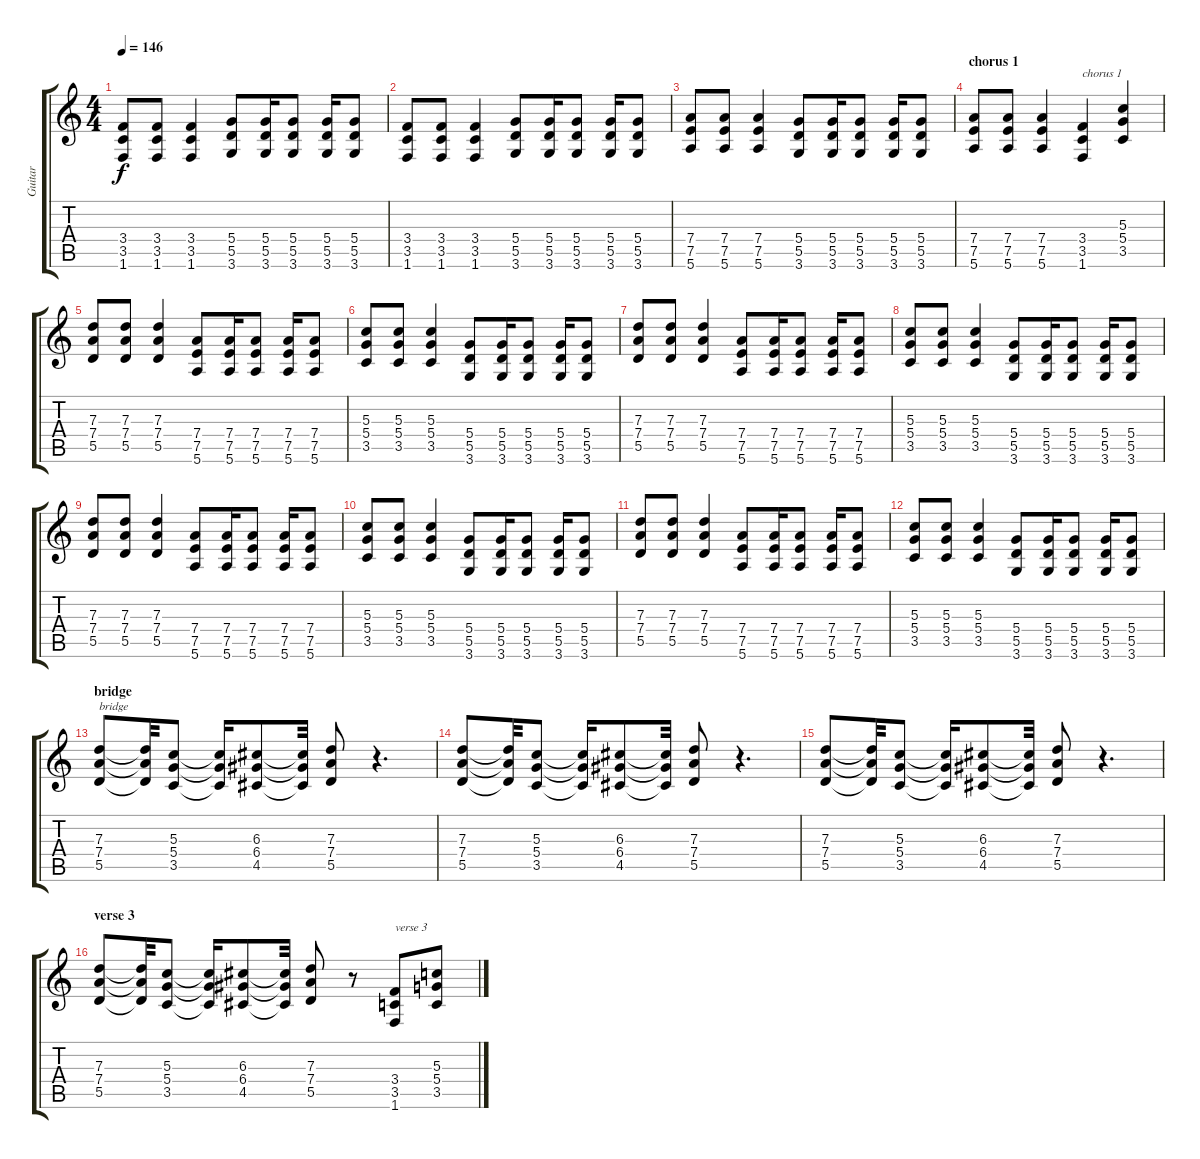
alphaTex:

\track ("Guitar" "Guitar") {instrument distortionguitar}
\staff {score tabs}
\tuning (E4 B3 G3 D3 A2 E2) {hide}
\ts (4 4)
\tempo 146
\clef g2
\ks c
(3.4 3.5 1.6).8{dy f} (3.4 3.5 1.6).8 (3.4 3.5 1.6).4 (5.4 5.5 3.6).8 (5.4 5.5 3.6).16 (5.4 5.5 3.6).8 (5.4 5.5 3.6).16 (5.4 5.5 3.6).8 |
(3.4 3.5 1.6).8 (3.4 3.5 1.6).8 (3.4 3.5 1.6).4 (5.4 5.5 3.6).8 (5.4 5.5 3.6).16 (5.4 5.5 3.6).8 (5.4 5.5 3.6).16 (5.4 5.5 3.6).8 |
(7.4 7.5 5.6).8 (7.4 7.5 5.6).8 (7.4 7.5 5.6).4 (5.4 5.5 3.6).8 (5.4 5.5 3.6).16 (5.4 5.5 3.6).8 (5.4 5.5 3.6).16 (5.4 5.5 3.6).8 |
\section ("" "chorus 1")
(7.4 7.5 5.6).8 (7.4 7.5 5.6).8 (7.4 7.5 5.6).4 (3.4 3.5 1.6).4{txt "chorus 1"} (5.3 5.4 3.5).4 |
(7.3 7.4 5.5).8 (7.3 7.4 5.5).8 (7.3 7.4 5.5).4 (7.4 7.5 5.6).8 (7.4 7.5 5.6).16 (7.4 7.5 5.6).8 (7.4 7.5 5.6).16 (7.4 7.5 5.6).8 |
(5.3 5.4 3.5).8 (5.3 5.4 3.5).8 (5.3 5.4 3.5).4 (5.4 5.5 3.6).8 (5.4 5.5 3.6).16 (5.4 5.5 3.6).8 (5.4 5.5 3.6).16 (5.4 5.5 3.6).8 |
(7.3 7.4 5.5).8 (7.3 7.4 5.5).8 (7.3 7.4 5.5).4 (7.4 7.5 5.6).8 (7.4 7.5 5.6).16 (7.4 7.5 5.6).8 (7.4 7.5 5.6).16 (7.4 7.5 5.6).8 |
(5.3 5.4 3.5).8 (5.3 5.4 3.5).8 (5.3 5.4 3.5).4 (5.4 5.5 3.6).8 (5.4 5.5 3.6).16 (5.4 5.5 3.6).8 (5.4 5.5 3.6).16 (5.4 5.5 3.6).8 |
(7.3 7.4 5.5).8 (7.3 7.4 5.5).8 (7.3 7.4 5.5).4 (7.4 7.5 5.6).8 (7.4 7.5 5.6).16 (7.4 7.5 5.6).8 (7.4 7.5 5.6).16 (7.4 7.5 5.6).8 |
(5.3 5.4 3.5).8 (5.3 5.4 3.5).8 (5.3 5.4 3.5).4 (5.4 5.5 3.6).8 (5.4 5.5 3.6).16 (5.4 5.5 3.6).8 (5.4 5.5 3.6).16 (5.4 5.5 3.6).8 |
(7.3 7.4 5.5).8 (7.3 7.4 5.5).8 (7.3 7.4 5.5).4 (7.4 7.5 5.6).8 (7.4 7.5 5.6).16 (7.4 7.5 5.6).8 (7.4 7.5 5.6).16 (7.4 7.5 5.6).8 |
(5.3 5.4 3.5).8 (5.3 5.4 3.5).8 (5.3 5.4 3.5).4 (5.4 5.5 3.6).8 (5.4 5.5 3.6).16 (5.4 5.5 3.6).8 (5.4 5.5 3.6).16 (5.4 5.5 3.6).8 |
\section ("" "bridge")
(7.3 7.4 5.5).8{txt "bridge"} (7.3{t} 7.4{t} 5.5{t}).32 (5.3 5.4 3.5).8 (5.3{t} 5.4{t} 3.5{t}).16 (6.3 6.4 4.5).8 (6.3{t} 6.4{t} 4.5{t}).32 (7.3 7.4 5.5).8 r.4{d} |
(7.3 7.4 5.5).8 (7.3{t} 7.4{t} 5.5{t}).32 (5.3 5.4 3.5).8 (5.3{t} 5.4{t} 3.5{t}).16 (6.3 6.4 4.5).8 (6.3{t} 6.4{t} 4.5{t}).32 (7.3 7.4 5.5).8 r.4{d} |
(7.3 7.4 5.5).8 (7.3{t} 7.4{t} 5.5{t}).32 (5.3 5.4 3.5).8 (5.3{t} 5.4{t} 3.5{t}).16 (6.3 6.4 4.5).8 (6.3{t} 6.4{t} 4.5{t}).32 (7.3 7.4 5.5).8 r.4{d} |
\section ("" "verse 3")
(7.3 7.4 5.5).8 (7.3{t} 7.4{t} 5.5{t}).32 (5.3 5.4 3.5).8 (5.3{t} 5.4{t} 3.5{t}).16 (6.3 6.4 4.5).8 (6.3{t} 6.4{t} 4.5{t}).32 (7.3 7.4 5.5).8 r.8 (3.4 3.5 1.6).8{txt "verse 3"} (5.3 5.4 3.5).8
